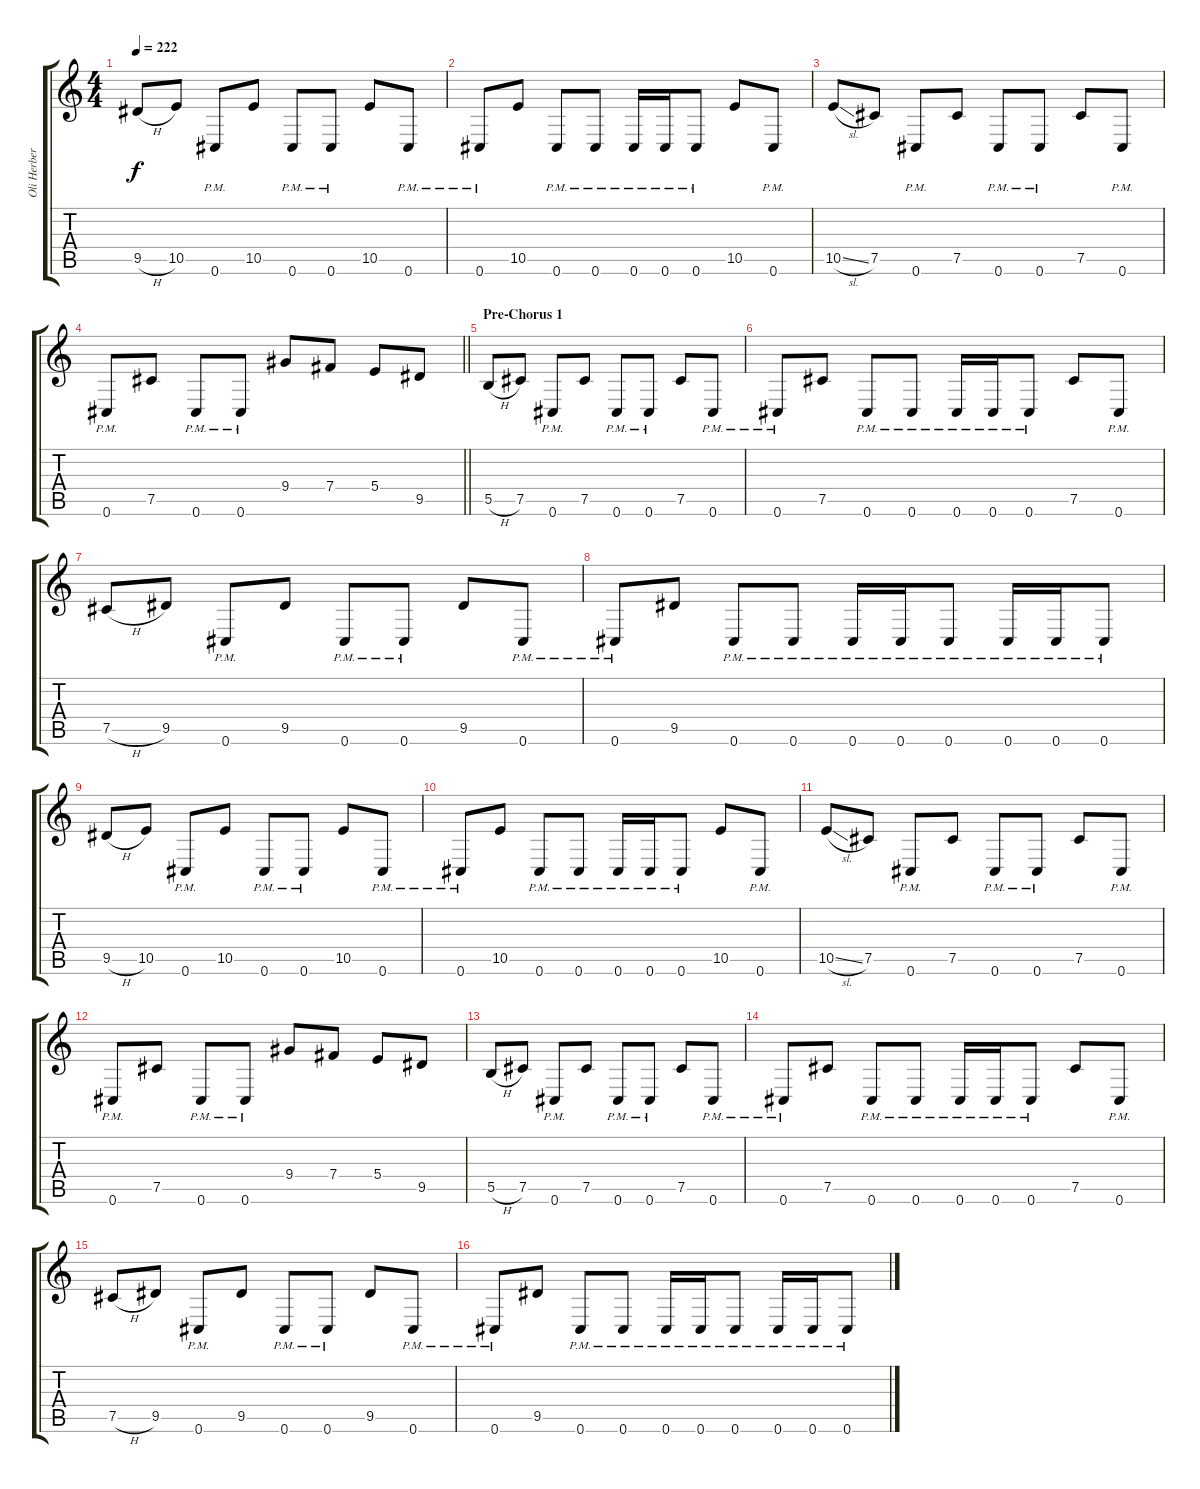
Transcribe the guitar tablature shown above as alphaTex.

\track ("Oli Herbert" "Oli Herber") {instrument distortionguitar}
\staff {score tabs}
\tuning (Db4 Ab3 E3 B2 Gb2 Db2) {hide}
\ts (4 4)
\tempo 222
\clef g2
\ks c
9.5{h}.8{dy f} 10.5.8 0.6{pm}.8 10.5.8 0.6{pm}.8 0.6{pm}.8 10.5.8 0.6{pm}.8 |
0.6{pm}.8 10.5.8 0.6{pm}.8 0.6{pm}.8 0.6{pm}.16 0.6{pm}.16 0.6{pm}.8 10.5.8 0.6{pm}.8 |
10.5{sl}.8 7.5.8 0.6{pm}.8 7.5.8 0.6{pm}.8 0.6{pm}.8 7.5.8 0.6{pm}.8 |
\barLineRight lightlight
0.6{pm}.8 7.5.8 0.6{pm}.8 0.6{pm}.8 9.4.8 7.4.8 5.4.8 9.5.8 |
\section ("" "Pre-Chorus 1")
5.5{h}.8 7.5.8 0.6{pm}.8 7.5.8 0.6{pm}.8 0.6{pm}.8 7.5.8 0.6{pm}.8 |
0.6{pm}.8 7.5.8 0.6{pm}.8 0.6{pm}.8 0.6{pm}.16 0.6{pm}.16 0.6{pm}.8 7.5.8 0.6{pm}.8 |
7.5{h}.8 9.5.8 0.6{pm}.8 9.5.8 0.6{pm}.8 0.6{pm}.8 9.5.8 0.6{pm}.8 |
0.6{pm}.8 9.5.8 0.6{pm}.8 0.6{pm}.8 0.6{pm}.16 0.6{pm}.16 0.6{pm}.8 0.6{pm}.16 0.6{pm}.16 0.6{pm}.8 |
9.5{h}.8 10.5.8 0.6{pm}.8 10.5.8 0.6{pm}.8 0.6{pm}.8 10.5.8 0.6{pm}.8 |
0.6{pm}.8 10.5.8 0.6{pm}.8 0.6{pm}.8 0.6{pm}.16 0.6{pm}.16 0.6{pm}.8 10.5.8 0.6{pm}.8 |
10.5{sl}.8 7.5.8 0.6{pm}.8 7.5.8 0.6{pm}.8 0.6{pm}.8 7.5.8 0.6{pm}.8 |
0.6{pm}.8 7.5.8 0.6{pm}.8 0.6{pm}.8 9.4.8 7.4.8 5.4.8 9.5.8 |
5.5{h}.8 7.5.8 0.6{pm}.8 7.5.8 0.6{pm}.8 0.6{pm}.8 7.5.8 0.6{pm}.8 |
0.6{pm}.8 7.5.8 0.6{pm}.8 0.6{pm}.8 0.6{pm}.16 0.6{pm}.16 0.6{pm}.8 7.5.8 0.6{pm}.8 |
7.5{h}.8 9.5.8 0.6{pm}.8 9.5.8 0.6{pm}.8 0.6{pm}.8 9.5.8 0.6{pm}.8 |
0.6{pm}.8 9.5.8 0.6{pm}.8 0.6{pm}.8 0.6{pm}.16 0.6{pm}.16 0.6{pm}.8 0.6{pm}.16 0.6{pm}.16 0.6{pm}.8
